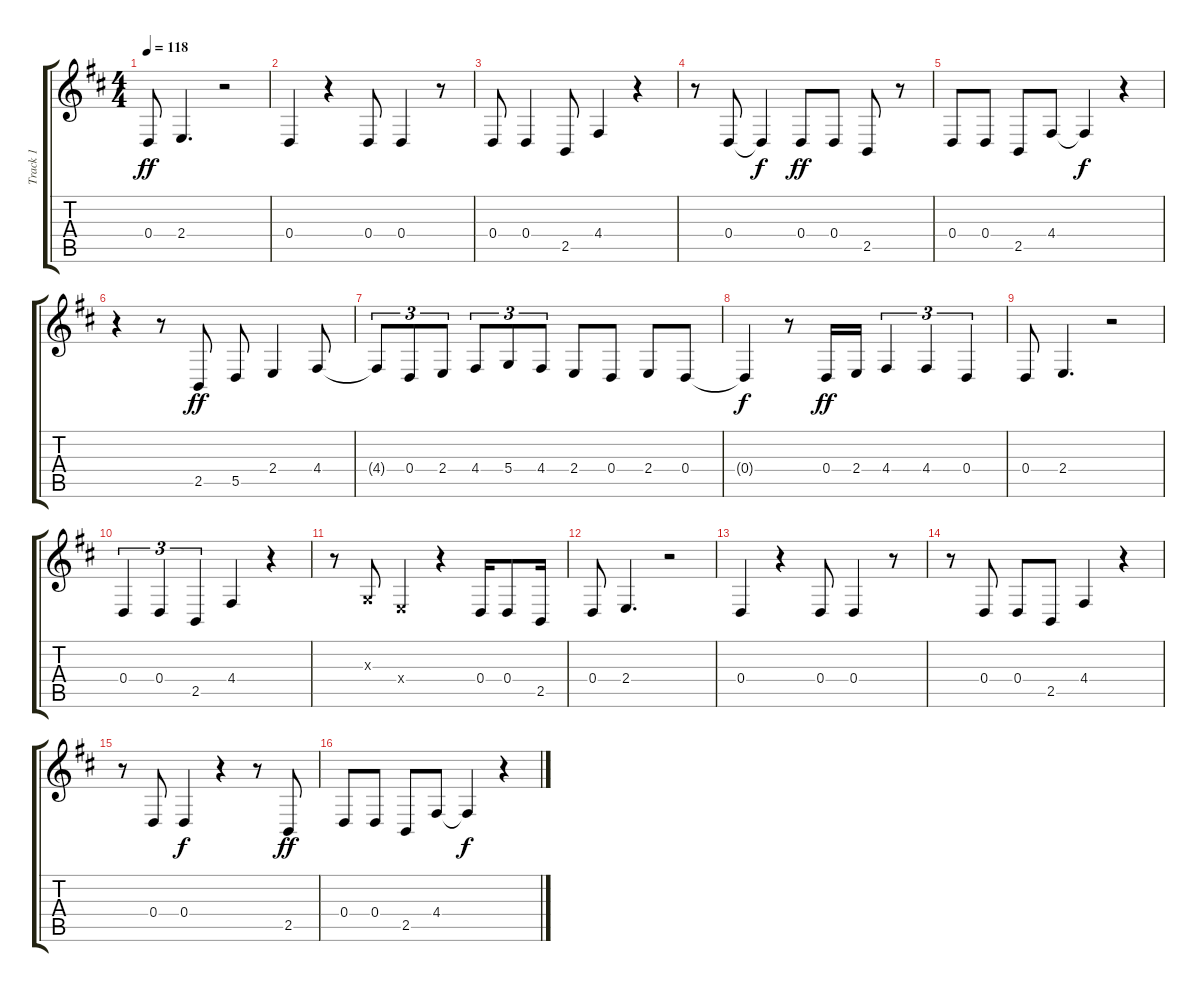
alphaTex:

\track ("Track 1" "Track 1") {instrument tenorsax}
\staff {score tabs}
\tuning (E4 B3 G3 D3 A2 E2) {hide}
\ts (4 4)
\tempo 118
\clef g2
\ks d
0.4.8{dy ff} 2.4.4{d} r.2 |
0.4.4 r.4 0.4.8 0.4.4 r.8 |
0.4.8 0.4.4 2.5.8 4.4.4 r.4 |
r.8 0.4.8 0.4{t}.4{dy f} 0.4.8{dy ff} 0.4.8 2.5.8 r.8 |
0.4.8 0.4.8 2.5.8 4.4.8 4.4{t}.4{dy f} r.4 |
r.4 r.8 2.5.8{dy ff} 5.5.8 2.4.4 4.4.8 |
4.4{t}.8{tu (3 2)} 0.4.8{tu (3 2)} 2.4.8{tu (3 2)} 4.4.8{tu (3 2)} 5.4.8{tu (3 2)} 4.4.8{tu (3 2)} 2.4.8 0.4.8 2.4.8 0.4.8 |
0.4{t}.4{dy f} r.8 0.4.16{dy ff} 2.4.16 4.4.4{tu (3 2)} 4.4.4{tu (3 2)} 0.4.4{tu (3 2)} |
0.4.8 2.4.4{d} r.2 |
0.4.4{tu (3 2)} 0.4.4{tu (3 2)} 2.5.4{tu (3 2)} 4.4.4 r.4 |
r.8 0.3{x}.8 2.4{x}.4 r.4 0.4.16 0.4.8 2.5.16 |
0.4.8 2.4.4{d} r.2 |
0.4.4 r.4 0.4.8 0.4.4 r.8 |
r.8 0.4.8 0.4.8 2.5.8 4.4.4 r.4 |
r.8 0.4.8 0.4.4{dy f} r.4 r.8 2.5.8{dy ff} |
0.4.8 0.4.8 2.5.8 4.4.8 4.4{t}.4{dy f} r.4
